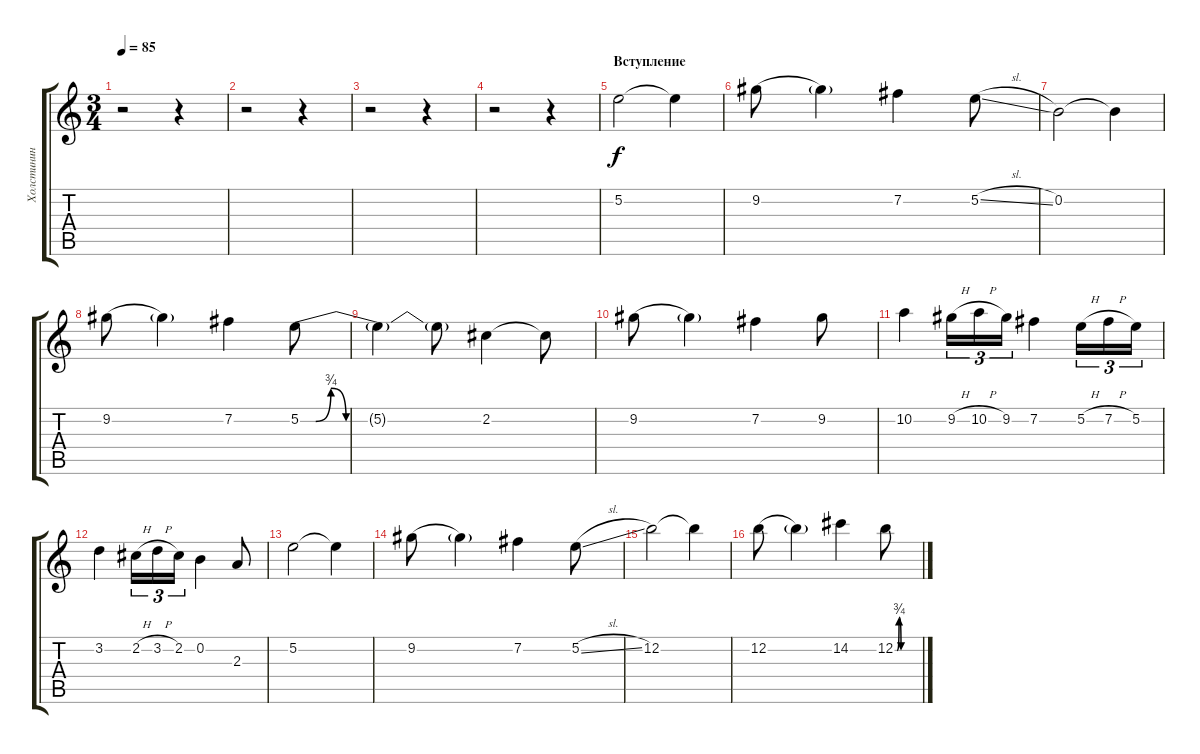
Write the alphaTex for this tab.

\track ("Холстинин" "Холстинин") {instrument overdrivenguitar}
\staff {score tabs}
\tuning (E4 B3 G3 D3 A2 E2) {hide}
\ts (3 4)
\tempo 85
\clef g2
\ks c
r.2{dy f instrument overdrivenguitar} r.4 |
r.2 r.4 |
r.2 r.4 |
r.2 r.4 |
\section ("" "Вступление")
5.2.2 5.2{t}.4 |
9.2{be (hold 0 0 60 0)}.8 9.2{t}.4 7.2.4 5.2{sl}.8 |
0.2.2 0.2{t}.4 |
9.2{be (hold 0 0 60 0)}.8 9.2{t}.4 7.2.4 5.2{be (custom 0 0 5 0 10 3 15 0 30 0 60 0)}.8 |
5.2{t}.4 5.2{t}.8 2.2.4 2.2{t}.8 |
9.2{be (hold 0 0 60 0)}.8 9.2{t}.4 7.2.4 9.2.8 |
10.2.4 9.2{h}.16{tu (3 2)} 10.2{h}.16{tu (3 2)} 9.2.16{tu (3 2)} 7.2.4 5.2{h}.16{tu (3 2)} 7.2{h}.16{tu (3 2)} 5.2.16{tu (3 2)} |
3.2.4 2.2{h}.16{tu (3 2)} 3.2{h}.16{tu (3 2)} 2.2.16{tu (3 2)} 0.2.4 2.3.8 |
5.2.2 5.2{t}.4 |
9.2{be (hold 0 0 60 0)}.8 9.2{t}.4 7.2.4 5.2{sl}.8 |
12.2.2 12.2{t}.4 |
12.2{be (hold 0 0 60 0)}.8 12.2{t}.4 14.2.4 12.2{be (custom 0 0 5 0 10 3 15 0 30 0 60 0)}.8
